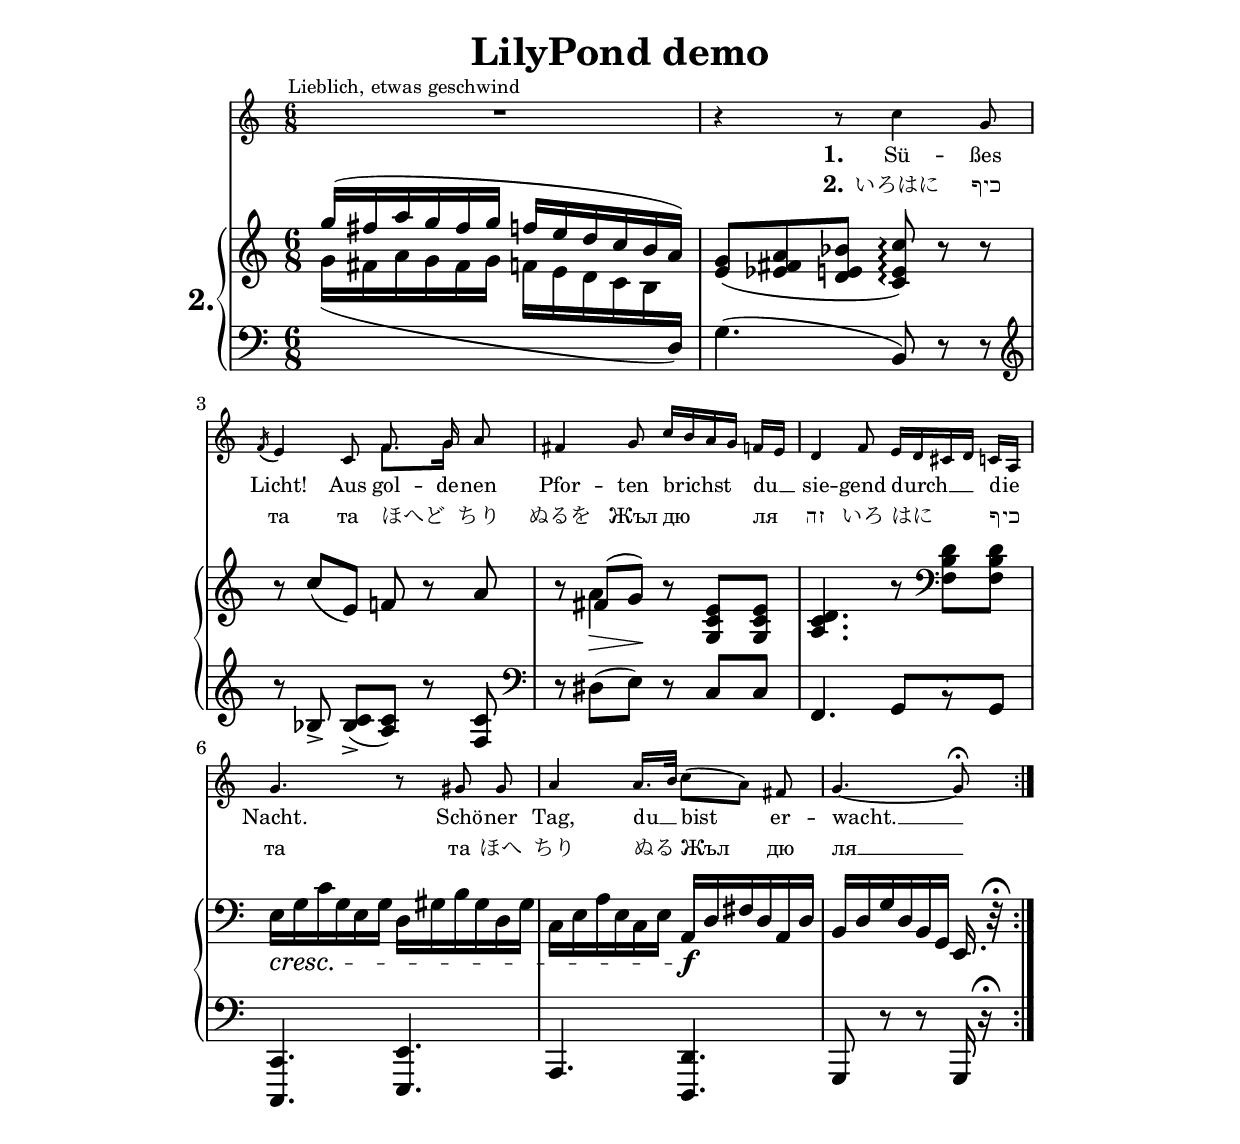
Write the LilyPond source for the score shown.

\header {
  title = "LilyPond demo"
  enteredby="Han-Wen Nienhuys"
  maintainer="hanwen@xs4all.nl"

  texidoc = "
heavily mutilated Edition Peters Morgenlied by Schubert"

}

\version "2.11.61"

ignoreMelisma =	\set ignoreMelismata = ##t
ignoreMelismaOff = \unset ignoreMelismata 

#(set-global-staff-size 21)

\paper  {
				%#(set-global-staff-size (* 5.8 mm))
  indent = #(* mm 4)
  line-width = #(* mm 140)
  interscoreline = 2.\mm
  between-system-space = 15\mm
  ragged-bottom = ##t 
}

modernAccidentals = {
  \set Staff.extraNatural =  ##f
  \set Staff.autoAccidentals =  #'(Staff (same-octave . 1) (any-octave . 0))
  \set Staff.autoCautionaries =  #'()  
}


melody =    \relative c'' \repeat volta 2 \context Voice = "singer" {
  \time 6/8
  \autoBeamOff
  s1*0^\markup {  \larger { \hspace #-3.0 Lieblich, etwas geschwind } }
  R2.
  r4 r8 c4 g8 |
  \acciaccatura { f16 }  e4 c8
  <<
    \new Voice { \stemUp f8. g16 }
    { \stemDown f8.[ g16] } >> \stemNeutral a8 |
  fis4  g8 c16[ b a g] f[ e] |
  d4 f8
  \transpose a' e' \relative c'' { a16[ g fis! g] f![ d]  } |
  g4. r8 gis gis |
  a4 a16.[ b32] c8[( a]) fis8 |
  g4.~ g8-\fermata
}


firstVerse = \lyricmode {
  \set stanza = "1."
  
  Sü -- ßes Licht! Aus
  \ignoreMelisma
  gol --
  \ignoreMelismaOff

  de -- nen  Pfor -- ten brichst du __ | 
  sie -- gend durch __ die Nacht. Schö -- ner Tag, du __ bist er -- wacht. __ 
}

secondVerse = \lyricmode {
  \set stanza = "2."
  いろはに כיף та та ほへど ちり  ぬるを
  
  Жъл  дю ля זה
  
  いろ はに כיף та та ほへ ちり ぬる
  
  Жъл дю ля __

}

pianoRH =  \relative c''' \repeat volta 2\new Voice {
  #(set-accidental-style 'modern)
  \voiceOne
  g16( fis a g fis g f e d c b
  \oneVoice
  a ) | 
  <g e>8( <es fis a> <d e bes'> <c e c'>\arpeggio) r8 r | 
  r8 c'( e,) f r a |
  \once \override DynamicLineSpanner   #'padding =#3
  r8
  << { fis( g) } \\
     << { a4 } { s8\> s8\! } >>
   >>

  r8 <e c g>8[  <e c g>] |
  <d c a>4. r8 \clef bass  <d b f> <d b f> |
		\crescTextCresc
		e,16_" "\<
		g c g e g d gis b gis d gis |
		c, e a e c e a,-\f\! d fis d a d |
		b d g  d b g e16. r32\fermata
	      }

pianoLH =  \relative c'' \repeat volta 2\new Voice {
    #(set-accidental-style 'modern)
    \voiceTwo
    g16( fis a g fis g

    f e d c b

    \change Staff = down
	\oneVoice
    d,) | 
     g4.( b,8) r r
    \clef treble \grace s16 r8 <bes'>8-> <bes c>8->([ <a c>)] r <f c'> |
    \clef bass
    r8 dis( e) r c c |
    f,4.  g8[ r8 g] |
    <c, c,>4. <e e,>4. |
    a,4. <d d,>4. |
    g,8 r r g16 r16\fermata 
    }

  \book {
    \score {
      << \time 6/8
	 \new Staff \with {
	   fontSize = #-3
	   \override StaffSymbol #'staff-space = #(magstep -3)
	 } <<
	   \context Staff #(set-accidental-style 'modern)
	   \melody >>
	 \lyricsto "singer" \new Lyrics \firstVerse
	 \lyricsto "singer" \new Lyrics \secondVerse
	 \new PianoStaff << 
	   \set PianoStaff.instrumentName = \markup {
	     \bold
	     \larger\larger\larger\larger
	     \huge
	     "2."
	   }
	   \context Staff = up <<
	     \pianoRH
	     \pianoLH
	   >>
	   \context Staff = down { \clef bass \skip 1*2 }
	 >> 
       >>

      \layout {
	\context {
	  \Lyrics
	  \override VerticalAxisGroup #'minimum-Y-extent = #'(-0.85 . 2.2)
	  \override LyricText #'font-size = #-1
	}
	\context {
	  \Score
	  \override Beam #'thickness = #0.55
	  \override Beam #'auto-knee-gap = #4.0
	  \override SpacingSpanner #'spacing-increment = #1.0
	  \override Stem #'stemlet-length = #0.5
	  \override Slur #'height-limit = #1.5
	}
      }
      
  \midi {
    \context {
      \Score
      tempoWholesPerMinute = #(ly:make-moment 70 4)
      }
    }


    }
  }

